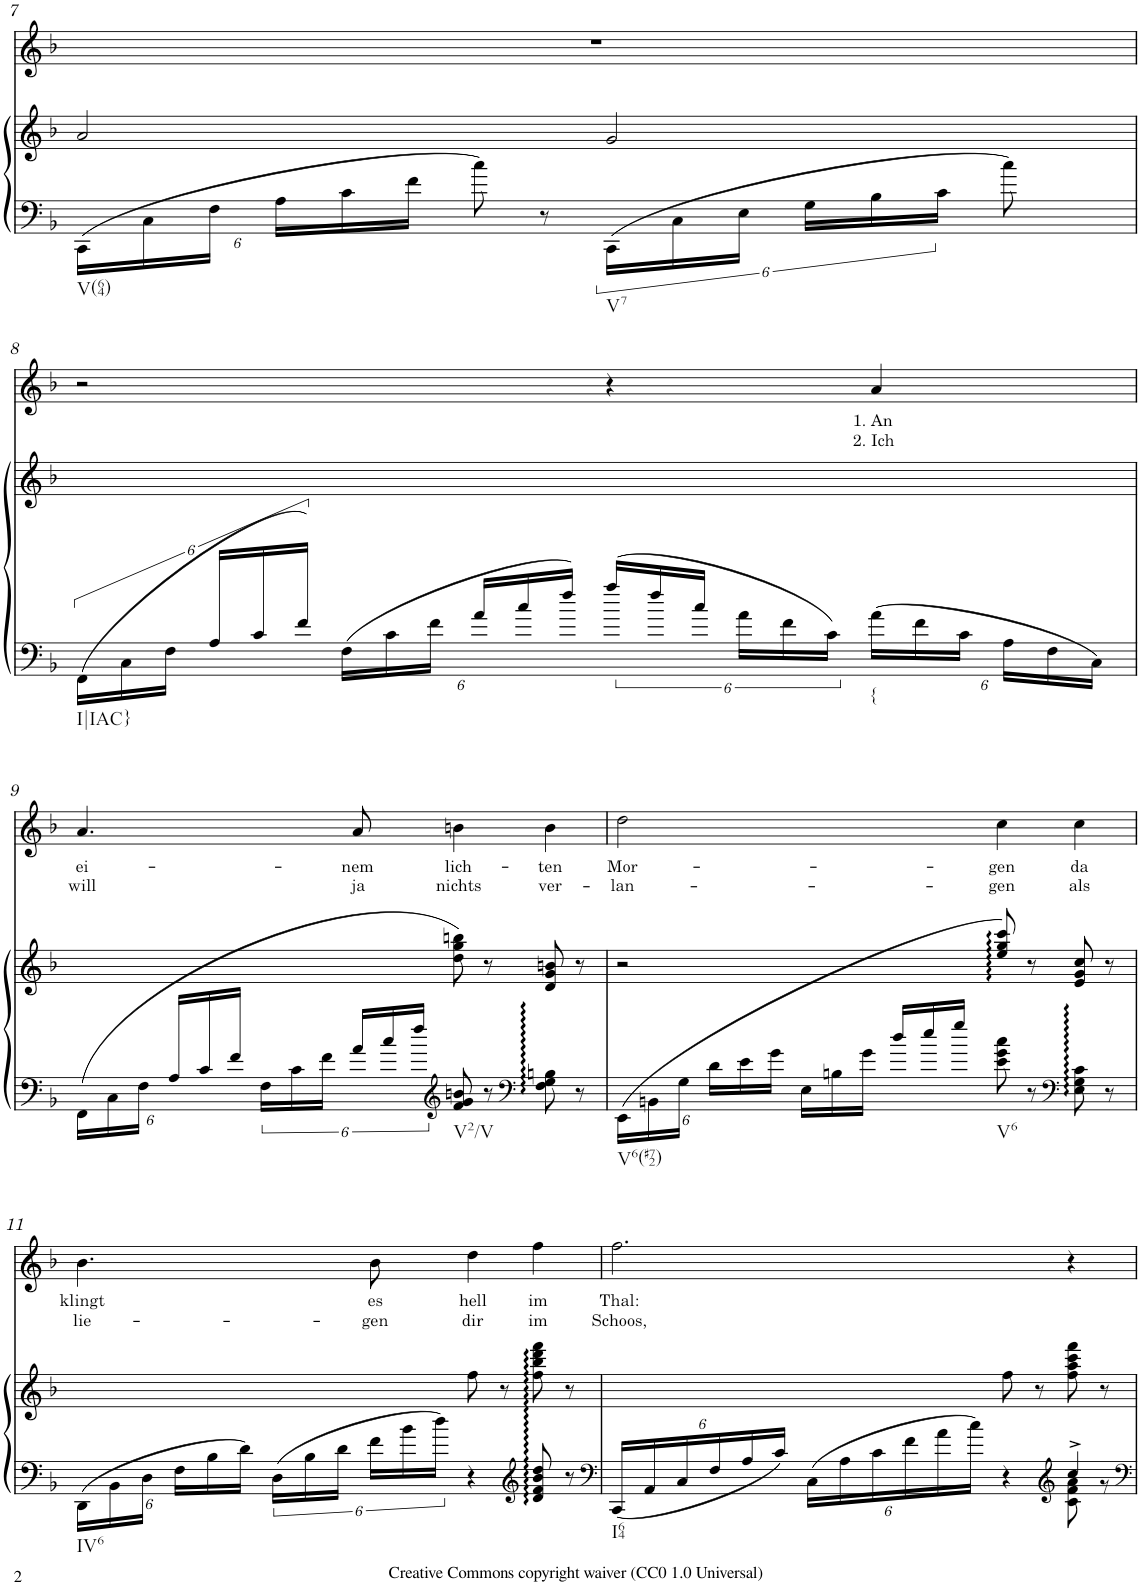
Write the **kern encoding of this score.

**kern	**kern	**kern	**text	**text
*part2	*part2	*part1	*part1	*part1
*staff3	*staff2	*staff1	*staff1	*staff1
*I"Piano	*	*I"Voice	*	*
*I'Pno	*	*	*	*
!!LO:PB:g=z
*clefF4	*clefG2	*clefG2	*	*
*k[b-]	*k[b-]	*k[b-]	*	*
*M4/4	*M4/4	*M4/4	*	*
*met(c)	*met(c)	*met(c)	*	*
*Xbrackettup	*	*	*	*
=7	=7	=7	=7	=7
!LO:TX:b:t=V(64)	!	!	!	!
24CC\LL	2a/	1r	.	.
24C\	.	.	.	.
24F\JJ	.	.	.	.
24A\LL	.	.	.	.
24c\	.	.	.	.
24f\JJ	.	.	.	.
8cc\	.	.	.	.
8r	.	.	.	.
*brackettup	*	*	*	*
!LO:TX:b:t=V7	!	!	!	!
24CC\LL	2g/	.	.	.
24C\	.	.	.	.
24E\JJ	.	.	.	.
24G\LL	.	.	.	.
24B-\	.	.	.	.
24c\JJ	.	.	.	.
8cc\	.	.	.	.
8ryy	.	.	.	.
!!LO:LB:g=z
=8	=8	=8	=8	=8
!LO:TX:b:t=I|IAC}	!	!	!	!
24FF\LL	1ryy	2r	.	.
24C\	.	.	.	.
24F\JJ	.	.	.	.
24A/LL	.	.	.	.
24c/	.	.	.	.
24f/JJ	.	.	.	.
*Xbrackettup	*	*	*	*
24F\LL	.	.	.	.
24c\	.	.	.	.
24f\JJ	.	.	.	.
24a/LL	.	.	.	.
24cc/	.	.	.	.
24ff/JJ	.	.	.	.
*brackettup	*	*	*	*
24aa/LL	.	4r	.	.
24ff/	.	.	.	.
24cc/JJ	.	.	.	.
24a\LL	.	.	.	.
24f\	.	.	.	.
24c\JJ	.	.	.	.
*Xbrackettup	*	*	*	*
!LO:TX:b:t={	!	!	!	!
!	!	!	!LO:LY:b	!LO:LY:b
24a\LL	.	4a/	1. An	2. Ich
24f\	.	.	.	.
24c\JJ	.	.	.	.
24A\LL	.	.	.	.
24F\	.	.	.	.
24C\JJ	.	.	.	.
!!LO:LB:g=z
=9	=9	=9	=9	=9
!	!	!	!LO:LY:b	!LO:LY:b
(24FF\LL	2ryy	4.a/	ei-	will
24C\	.	.	.	.
24F\JJ	.	.	.	.
24A/LL	.	.	.	.
24c/	.	.	.	.
24f/JJ	.	.	.	.
*brackettup	*	*	*	*
24F\LL	.	.	.	.
24c\	.	.	.	.
24f\JJ	.	.	.	.
!	!	!	!LO:LY:b	!LO:LY:b
24a/LL	.	8a/	-nem	ja
24cc/	.	.	.	.
24ff/JJ	.	.	.	.
*clefG2	*	*	*	*
!LO:TX:b:t=V2/V	!	!	!	!
!	!	!	!LO:LY:b	!LO:LY:b
8f/ 8g/ 8bn/	(8dd\ 8gg\ 8bbn\	4bn\	lich-	nichts
8r	8r	.	.	.
*clefF4	*	*	*	*
!	!	!	!LO:LY:b	!LO:LY:b
8F\ 8G\ 8Bn\	8d/ 8g/ 8bn/	4b\	-ten	ver-
8r	8r	.	.	.
=10	=10	=10	=10	=10
*Xbrackettup	*	*	*	*
!LO:TX:b:t=V6(#72)	!	!	!	!
!	!	!	!LO:LY:b	!LO:LY:b
24EE\LL	2r	2dd\	Mor-	-lan-
24BBn\	.	.	.	.
24G\JJ	.	.	.	.
24d\LL	.	.	.	.
24e\	.	.	.	.
24g\JJ	.	.	.	.
*brackettup	*	*	*	*
24E\LL	.	.	.	.
24Bn\	.	.	.	.
24g\JJ	.	.	.	.
24dd/LL	.	.	.	.
24ee/	.	.	.	.
24gg/JJ	.	.	.	.
!LO:TX:b:t=V6	!	!	!	!
!	!	!	!LO:LY:b	!LO:LY:b
8e\ 8g\ 8cc\	8ee/ 8gg/ 8ccc/)	4cc\	-gen	-gen
8r	8r	.	.	.
*clefF4	*	*	*	*
!	!	!	!LO:LY:b	!LO:LY:b
8E\ 8G\ 8c\	8e/ 8g/ 8cc/	4cc\	da	als
8r	8r	.	.	.
!!LO:LB:g=z
=11	=11	=11	=11	=11
*Xbrackettup	*	*	*	*
!LO:TX:b:t=IV6	!	!	!	!
!	!	!	!LO:LY:b	!LO:LY:b
24DD\LL	2ryy	4.b-\	klingt	lie-
24BB-\	.	.	.	.
24D\JJ	.	.	.	.
24F\LL	.	.	.	.
24B-\	.	.	.	.
24d\JJ	.	.	.	.
*brackettup	*	*	*	*
24D\LL	.	.	.	.
24B-\	.	.	.	.
24d\JJ	.	.	.	.
!	!	!	!LO:LY:b	!LO:LY:b
24f\LL	.	8b-\	es	-gen
24b-\	.	.	.	.
24dd\JJ	.	.	.	.
!	!	!	!LO:LY:b	!LO:LY:b
4r	8ff\	4dd\	hell	dir
.	8r	.	.	.
*clefG2	*	*	*	*
!	!	!	!LO:LY:b	!LO:LY:b
8d/ 8f/ 8b-/ 8dd/	8ff\ 8bb-\ 8ddd\ 8fff\	4ff\	im	im
8r	8r	.	.	.
=12	=12	=12	=12	=12
*clefF4	*	*	*	*
*Xbrackettup	*	*	*	*
*^	*	*	*	*
!LO:TX:b:t=I64	!	!	!	!	!
!	!	!	!	!LO:LY:b	!LO:LY:b
24CC/LL	2.ryy	2ryy	2.ff\	Thal:	Schoos,
24AA/	.	.	.	.	.
24C/	.	.	.	.	.
24F/	.	.	.	.	.
24A/	.	.	.	.	.
24c/JJ	.	.	.	.	.
24C\LL	.	.	.	.	.
24A\	.	.	.	.	.
24c\	.	.	.	.	.
24f\	.	.	.	.	.
24a\	.	.	.	.	.
24cc\JJ	.	.	.	.	.
4r	.	8ff\	.	.	.
.	.	8r	.	.	.
*clefG2	*	*	*	*	*
4cc^/	8c\ 8f\ 8a\	8ff\ 8aa\ 8ccc\ 8fff\	4r	.	.
.	8r	8r	.	.	.
*v	*v	*	*	*	*
=	=	=	=	=
*-	*-	*-	*-	*-
